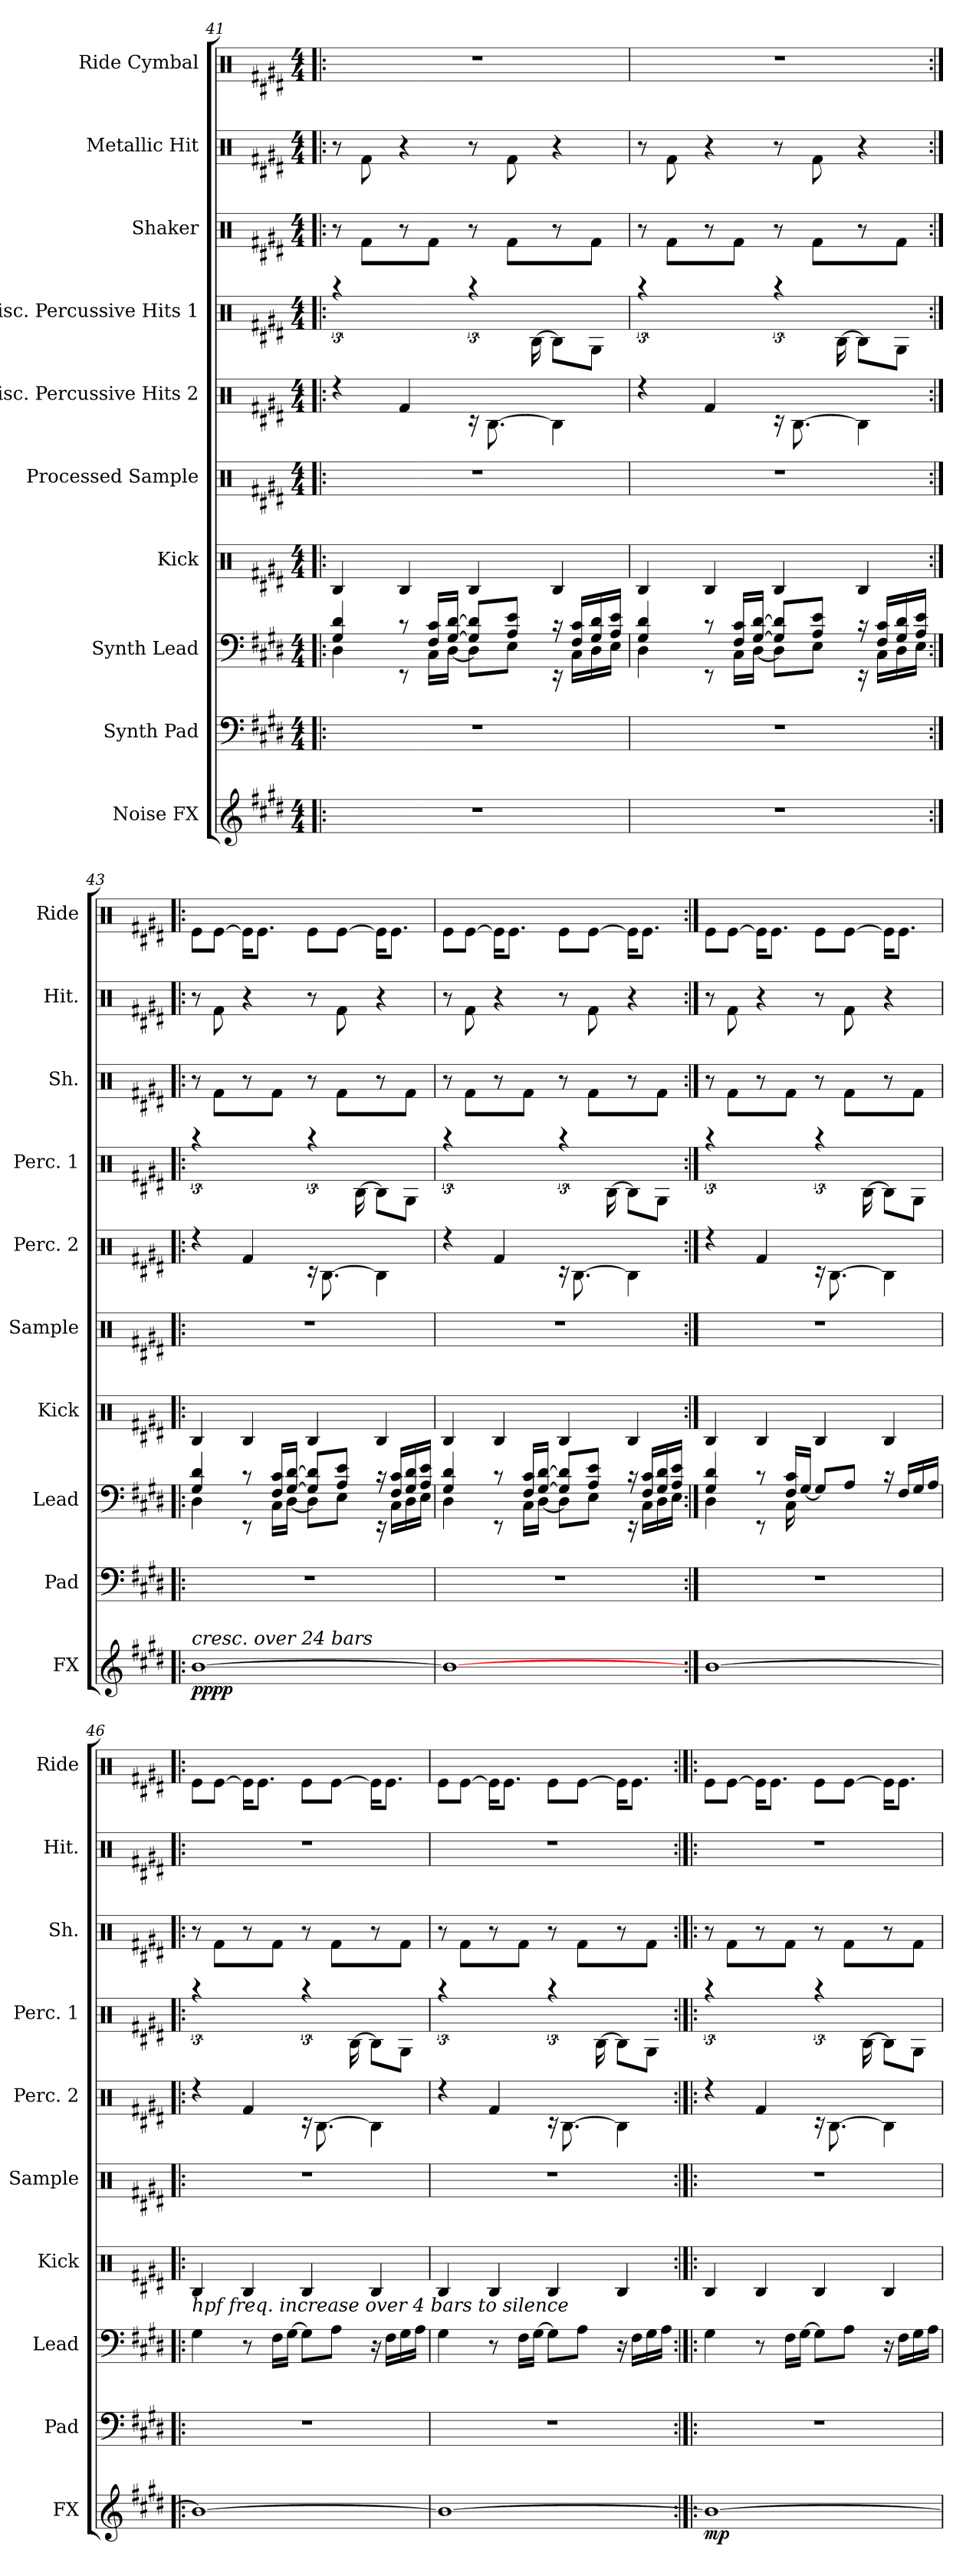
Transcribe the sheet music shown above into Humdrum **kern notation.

**kern	**dynam	**kern	**kern	**kern	**kern	**kern	**kern	**kern	**kern	**kern
*part10	*part10	*part9	*part8	*part7	*part6	*part5	*part4	*part3	*part2	*part1
*staff10	*staff10	*staff9	*staff8	*staff7	*staff6	*staff5	*staff4	*staff3	*staff2	*staff1
*I"Noise FX	*	*I"Synth Pad	*I"Synth Lead	*I"Kick	*I"Processed Sample	*I"Misc. Percussive Hits 2	*I"Misc. Percussive Hits 1	*I"Shaker	*I"Metallic Hit	*I"Ride Cymbal
*I'FX	*	*I'Pad	*I'Lead	*I'Kick	*I'Sample	*I'Perc. 2	*I'Perc. 1	*I'Sh.	*I'Hit.	*I'Ride
*clefG2	*	*clefF4	*clefF4	*clefX	*clefX	*clefX	*clefX	*clefX	*clefX	*clefX
*k[f#c#g#d#]	*	*k[f#c#g#d#]	*k[f#c#g#d#]	*k[f#c#g#d#]	*k[f#c#g#d#]	*k[f#c#g#d#]	*k[f#c#g#d#]	*k[f#c#g#d#]	*k[f#c#g#d#]	*k[f#c#g#d#]
*E:	*	*E:	*E:	*E:	*E:	*E:	*E:	*E:	*E:	*E:
*M4/4	*	*M4/4	*M4/4	*M4/4	*M4/4	*M4/4	*M4/4	*M4/4	*M4/4	*M4/4
=41!|:	=41!|:	=41!|:	=41!|:	=41!|:	=41!|:	=41!|:	=41!|:	=41!|:	=41!|:	=41!|:
*	*	*	*^	*	*	*^	*^	*	*	*
1r	.	1r	4G#/ 4d#/	4D#\	4RB/	1r	4rdd	2ryy	6raa	2ryy	8r	8r	1r
.	.	.	.	.	.	.	.	.	.	.	8Rf\L	8Rf\	.
.	.	.	.	.	.	.	.	.	12R/	.	.	.	.
.	.	.	8rc	8rEE	4RB/	.	4Rf/	.	4R/	.	8r	4r	.
.	.	.	16F#/ 16c#/LL	16C#\LL	.	.	.	.	.	.	8Rf\J	.	.
.	.	.	[>16G#/ [>16d#/JJ	[<16D#\JJ	.	.	.	.	.	.	.	.	.
.	.	.	8G#/] 8d#/]L	8D#\L]	4RB/	.	2ryy	16rc	6raa	8ryy	8r	8r	.
.	.	.	.	.	.	.	.	[<8.RB\	.	.	.	.	.
.	.	.	8A/ 8e/J	8E\J	.	.	.	.	.	16ryy	8Rf\L	8Rf\	.
.	.	.	.	.	.	.	.	.	12R/	.	.	.	.
.	.	.	.	.	.	.	.	.	.	[<16RB\	.	.	.
.	.	.	16rc	16rEE	4RB/	.	.	4RB\]	4R/	8RB\L]	8r	4r	.
.	.	.	16F#/ 16c#/LL	16C#\LL	.	.	.	.	.	.	.	.	.
.	.	.	16G#/ 16d#/	16D#\	.	.	.	.	.	8RG\J	8Rf\J	.	.
.	.	.	16A/ 16e/JJ	16E\JJ	.	.	.	.	.	.	.	.	.
!!LO:LB:g=z
=42	=42	=42	=42	=42	=42	=42	=42	=42	=42	=42	=42	=42	=42
1r	.	1r	4G#/ 4d#/	4D#\	4RB/	1r	4rdd	2ryy	6raa	2ryy	8r	8r	1r
.	.	.	.	.	.	.	.	.	.	.	8Rf\L	8Rf\	.
.	.	.	.	.	.	.	.	.	12R/	.	.	.	.
.	.	.	8rc	8rEE	4RB/	.	4Rf/	.	4R/	.	8r	4r	.
.	.	.	16F#/ 16c#/LL	16C#\LL	.	.	.	.	.	.	8Rf\J	.	.
.	.	.	[>16G#/ [>16d#/JJ	[<16D#\JJ	.	.	.	.	.	.	.	.	.
.	.	.	8G#/] 8d#/]L	8D#\L]	4RB/	.	2ryy	16rc	6raa	8ryy	8r	8r	.
.	.	.	.	.	.	.	.	[<8.RB\	.	.	.	.	.
.	.	.	8A/ 8e/J	8E\J	.	.	.	.	.	16ryy	8Rf\L	8Rf\	.
.	.	.	.	.	.	.	.	.	12R/	.	.	.	.
.	.	.	.	.	.	.	.	.	.	[<16RB\	.	.	.
.	.	.	16rc	16rEE	4RB/	.	.	4RB\]	4R/	8RB\L]	8r	4r	.
.	.	.	16F#/ 16c#/LL	16C#\LL	.	.	.	.	.	.	.	.	.
.	.	.	16G#/ 16d#/	16D#\	.	.	.	.	.	8RG\J	8Rf\J	.	.
.	.	.	16A/ 16e/JJ	16E\JJ	.	.	.	.	.	.	.	.	.
=43:|!|:	=43:|!|:	=43:|!|:	=43:|!|:	=43:|!|:	=43:|!|:	=43:|!|:	=43:|!|:	=43:|!|:	=43:|!|:	=43:|!|:	=43:|!|:	=43:|!|:	=43:|!|:
!LO:TX:a:i:t=cresc. over 24 bars	!	!	!	!	!	!	!	!	!	!	!	!	!
!	!LO:DY:b	!	!	!	!	!	!	!	!	!	!	!	!
[1b	pppp	1r	4G#/ 4d#/	4D#\	4RB/	1r	4rdd	2ryy	6raa	2ryy	8r	8r	8Re\L
.	.	.	.	.	.	.	.	.	.	.	8Rf\L	8Rf\	[8Re\J
.	.	.	.	.	.	.	.	.	12R/	.	.	.	.
.	.	.	8rc	8rEE	4RB/	.	4Rf/	.	4R/	.	8r	4r	16Re\KL]
.	.	.	.	.	.	.	.	.	.	.	.	.	8.Re\J
.	.	.	16F#/ 16c#/LL	16C#\LL	.	.	.	.	.	.	8Rf\J	.	.
.	.	.	[>16G#/ [>16d#/JJ	[<16D#\JJ	.	.	.	.	.	.	.	.	.
.	.	.	8G#/] 8d#/]L	8D#\L]	4RB/	.	2ryy	16rc	6raa	8ryy	8r	8r	8Re\L
.	.	.	.	.	.	.	.	[<8.RB\	.	.	.	.	.
.	.	.	8A/ 8e/J	8E\J	.	.	.	.	.	16ryy	8Rf\L	8Rf\	[8Re\J
.	.	.	.	.	.	.	.	.	12R/	.	.	.	.
.	.	.	.	.	.	.	.	.	.	[<16RB\	.	.	.
.	.	.	16rc	16rEE	4RB/	.	.	4RB\]	4R/	8RB\L]	8r	4r	16Re\KL]
.	.	.	16F#/ 16c#/LL	16C#\LL	.	.	.	.	.	.	.	.	8.Re\J
.	.	.	16G#/ 16d#/	16D#\	.	.	.	.	.	8RG\J	8Rf\J	.	.
.	.	.	16A/ 16e/JJ	16E\JJ	.	.	.	.	.	.	.	.	.
=44	=44	=44	=44	=44	=44	=44	=44	=44	=44	=44	=44	=44	=44
1b_	.	1r	4G#/ 4d#/	4D#\	4RB/	1r	4rdd	2ryy	6raa	2ryy	8r	8r	8Re\L
.	.	.	.	.	.	.	.	.	.	.	8Rf\L	8Rf\	[8Re\J
.	.	.	.	.	.	.	.	.	12R/	.	.	.	.
.	.	.	8rc	8rEE	4RB/	.	4Rf/	.	4R/	.	8r	4r	16Re\KL]
.	.	.	.	.	.	.	.	.	.	.	.	.	8.Re\J
.	.	.	16F#/ 16c#/LL	16C#\LL	.	.	.	.	.	.	8Rf\J	.	.
.	.	.	[>16G#/ [>16d#/JJ	[<16D#\JJ	.	.	.	.	.	.	.	.	.
.	.	.	8G#/] 8d#/]L	8D#\L]	4RB/	.	2ryy	16rc	6raa	8ryy	8r	8r	8Re\L
.	.	.	.	.	.	.	.	[<8.RB\	.	.	.	.	.
.	.	.	8A/ 8e/J	8E\J	.	.	.	.	.	16ryy	8Rf\L	8Rf\	[8Re\J
.	.	.	.	.	.	.	.	.	12R/	.	.	.	.
.	.	.	.	.	.	.	.	.	.	[<16RB\	.	.	.
.	.	.	16rc	16rEE	4RB/	.	.	4RB\]	4R/	8RB\L]	8r	4r	16Re\KL]
.	.	.	16F#/ 16c#/LL	16C#\LL	.	.	.	.	.	.	.	.	8.Re\J
.	.	.	16G#/ 16d#/	16D#\	.	.	.	.	.	8RG\J	8Rf\J	.	.
.	.	.	16A/ 16e/JJ	16E\JJ	.	.	.	.	.	.	.	.	.
=45:|!	=45:|!	=45:|!	=45:|!	=45:|!	=45:|!	=45:|!	=45:|!	=45:|!	=45:|!	=45:|!	=45:|!	=45:|!	=45:|!
[1b	.	1r	4G#/ 4d#/	4D#\	4RB/	1r	4rdd	2ryy	6raa	2ryy	8r	8r	8Re\L
.	.	.	.	.	.	.	.	.	.	.	8Rf\L	8Rf\	[8Re\J
.	.	.	.	.	.	.	.	.	12R/	.	.	.	.
.	.	.	8rc	8rEE	4RB/	.	4Rf/	.	4R/	.	8r	4r	16Re\KL]
.	.	.	.	.	.	.	.	.	.	.	.	.	8.Re\J
.	.	.	16F#/ 16c#/LL	16C#\	.	.	.	.	.	.	8Rf\J	.	.
.	.	.	[>16G#/JJ	16ryy	.	.	.	.	.	.	.	.	.
.	.	.	8G#/L]	2ryy	4RB/	.	2ryy	16rc	6raa	8ryy	8r	8r	8Re\L
.	.	.	.	.	.	.	.	[<8.RB\	.	.	.	.	.
.	.	.	8A/J	.	.	.	.	.	.	16ryy	8Rf\L	8Rf\	[8Re\J
.	.	.	.	.	.	.	.	.	12R/	.	.	.	.
.	.	.	.	.	.	.	.	.	.	[<16RB\	.	.	.
.	.	.	16rc	.	4RB/	.	.	4RB\]	4R/	8RB\L]	8r	4r	16Re\KL]
.	.	.	16F#/LL	.	.	.	.	.	.	.	.	.	8.Re\J
.	.	.	16G#/	.	.	.	.	.	.	8RG\J	8Rf\J	.	.
.	.	.	16A/JJ	.	.	.	.	.	.	.	.	.	.
*	*	*	*v	*v	*	*	*	*	*	*	*	*	*
!!LO:PB:g=z
=46!|:	=46!|:	=46!|:	=46!|:	=46!|:	=46!|:	=46!|:	=46!|:	=46!|:	=46!|:	=46!|:	=46!|:	=46!|:
!	!	!	!	!LO:TX:b:i:t=hpf freq. increase over 4 bars to silence	!	!	!	!	!	!	!	!
1b_	.	1r	4G#\	4RB/	1r	4rdd	2ryy	6raa	2ryy	8r	1r	8Re\L
.	.	.	.	.	.	.	.	.	.	8Rf\L	.	[8Re\J
.	.	.	.	.	.	.	.	12R/	.	.	.	.
.	.	.	8r	4RB/	.	4Rf/	.	4R/	.	8r	.	16Re\KL]
.	.	.	.	.	.	.	.	.	.	.	.	8.Re\J
.	.	.	16F#\LL	.	.	.	.	.	.	8Rf\J	.	.
.	.	.	[16G#\JJ	.	.	.	.	.	.	.	.	.
.	.	.	8G#\L]	4RB/	.	2ryy	16rc	6raa	8ryy	8r	.	8Re\L
.	.	.	.	.	.	.	[<8.RB\	.	.	.	.	.
.	.	.	8A\J	.	.	.	.	.	16ryy	8Rf\L	.	[8Re\J
.	.	.	.	.	.	.	.	12R/	.	.	.	.
.	.	.	.	.	.	.	.	.	[<16RB\	.	.	.
.	.	.	16r	4RB/	.	.	4RB\]	4R/	8RB\L]	8r	.	16Re\KL]
.	.	.	16F#\LL	.	.	.	.	.	.	.	.	8.Re\J
.	.	.	16G#\	.	.	.	.	.	8RG\J	8Rf\J	.	.
.	.	.	16A\JJ	.	.	.	.	.	.	.	.	.
=47	=47	=47	=47	=47	=47	=47	=47	=47	=47	=47	=47	=47
1b_	.	1r	4G#\	4RB/	1r	4rdd	2ryy	6raa	2ryy	8r	1r	8Re\L
.	.	.	.	.	.	.	.	.	.	8Rf\L	.	[8Re\J
.	.	.	.	.	.	.	.	12R/	.	.	.	.
.	.	.	8r	4RB/	.	4Rf/	.	4R/	.	8r	.	16Re\KL]
.	.	.	.	.	.	.	.	.	.	.	.	8.Re\J
.	.	.	16F#\LL	.	.	.	.	.	.	8Rf\J	.	.
.	.	.	[16G#\JJ	.	.	.	.	.	.	.	.	.
.	.	.	8G#\L]	4RB/	.	2ryy	16rc	6raa	8ryy	8r	.	8Re\L
.	.	.	.	.	.	.	[<8.RB\	.	.	.	.	.
.	.	.	8A\J	.	.	.	.	.	16ryy	8Rf\L	.	[8Re\J
.	.	.	.	.	.	.	.	12R/	.	.	.	.
.	.	.	.	.	.	.	.	.	[<16RB\	.	.	.
.	.	.	16r	4RB/	.	.	4RB\]	4R/	8RB\L]	8r	.	16Re\KL]
.	.	.	16F#\LL	.	.	.	.	.	.	.	.	8.Re\J
.	.	.	16G#\	.	.	.	.	.	8RG\J	8Rf\J	.	.
.	.	.	16A\JJ	.	.	.	.	.	.	.	.	.
=48:|!|:	=48:|!|:	=48:|!|:	=48:|!|:	=48:|!|:	=48:|!|:	=48:|!|:	=48:|!|:	=48:|!|:	=48:|!|:	=48:|!|:	=48:|!|:	=48:|!|:
!	!LO:DY:b	!	!	!	!	!	!	!	!	!	!	!
1b_	mp	1r	4G#\	4RB/	1r	4rdd	2ryy	6raa	2ryy	8r	1r	8Re\L
.	.	.	.	.	.	.	.	.	.	8Rf\L	.	[8Re\J
.	.	.	.	.	.	.	.	12R/	.	.	.	.
.	.	.	8r	4RB/	.	4Rf/	.	4R/	.	8r	.	16Re\KL]
.	.	.	.	.	.	.	.	.	.	.	.	8.Re\J
.	.	.	16F#\LL	.	.	.	.	.	.	8Rf\J	.	.
.	.	.	[16G#\JJ	.	.	.	.	.	.	.	.	.
.	.	.	8G#\L]	4RB/	.	2ryy	16rc	6raa	8ryy	8r	.	8Re\L
.	.	.	.	.	.	.	[<8.RB\	.	.	.	.	.
.	.	.	8A\J	.	.	.	.	.	16ryy	8Rf\L	.	[8Re\J
.	.	.	.	.	.	.	.	12R/	.	.	.	.
.	.	.	.	.	.	.	.	.	[<16RB\	.	.	.
.	.	.	16r	4RB/	.	.	4RB\]	4R/	8RB\L]	8r	.	16Re\KL]
.	.	.	16F#\LL	.	.	.	.	.	.	.	.	8.Re\J
.	.	.	16G#\	.	.	.	.	.	8RG\J	8Rf\J	.	.
.	.	.	16A\JJ	.	.	.	.	.	.	.	.	.
*	*	*	*	*	*	*v	*v	*	*	*	*	*
*	*	*	*	*	*	*	*v	*v	*	*	*
=	=	=	=	=	=	=	=	=	=	=
*-	*-	*-	*-	*-	*-	*-	*-	*-	*-	*-
